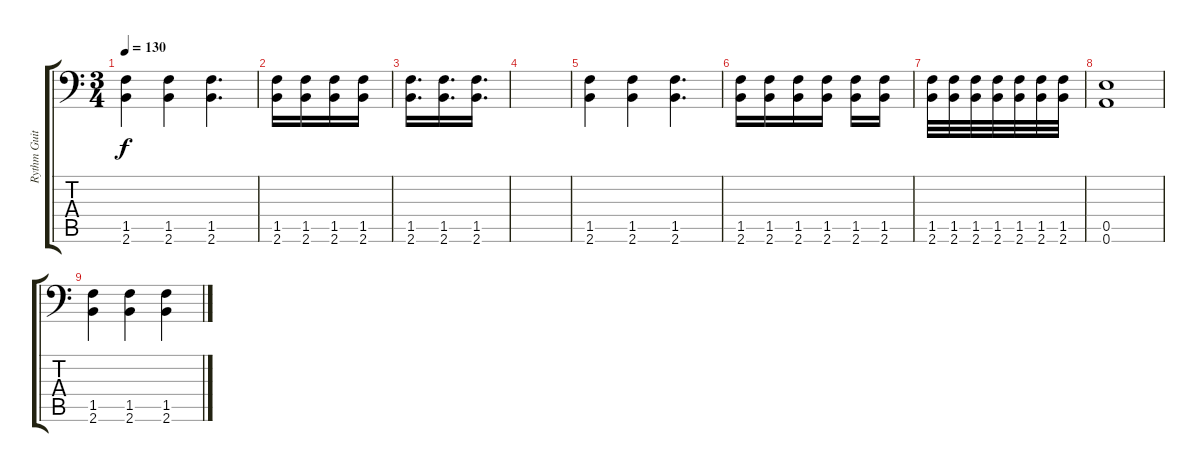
\track ("Rythm Guitar 1" "Rythm Guit") {instrument distortionguitar}
\staff {score tabs}
\tuning (B3 Gb3 D3 A2 E2 A1) {hide}
\ts (3 4)
\tempo 130
\clef f4
\ks c
(1.5 2.6).4{dy f} (1.5 2.6).4 (1.5 2.6).4{d} |
(1.5 2.6).16 (1.5 2.6).16 (1.5 2.6).16 (1.5 2.6).16 |
(1.5 2.6).16{d} (1.5 2.6).16{d} (1.5 2.6).16{d} |
|
(1.5 2.6).4 (1.5 2.6).4 (1.5 2.6).4{d} |
(1.5 2.6).16 (1.5 2.6).16 (1.5 2.6).16 (1.5 2.6).16 (1.5 2.6).16 (1.5 2.6).16 |
(1.5 2.6).32 (1.5 2.6).32 (1.5 2.6).32 (1.5 2.6).32 (1.5 2.6).32 (1.5 2.6).32 (1.5 2.6).32 |
(0.5 0.6).1 |
(1.5 2.6).4 (1.5 2.6).4 (1.5 2.6).4
